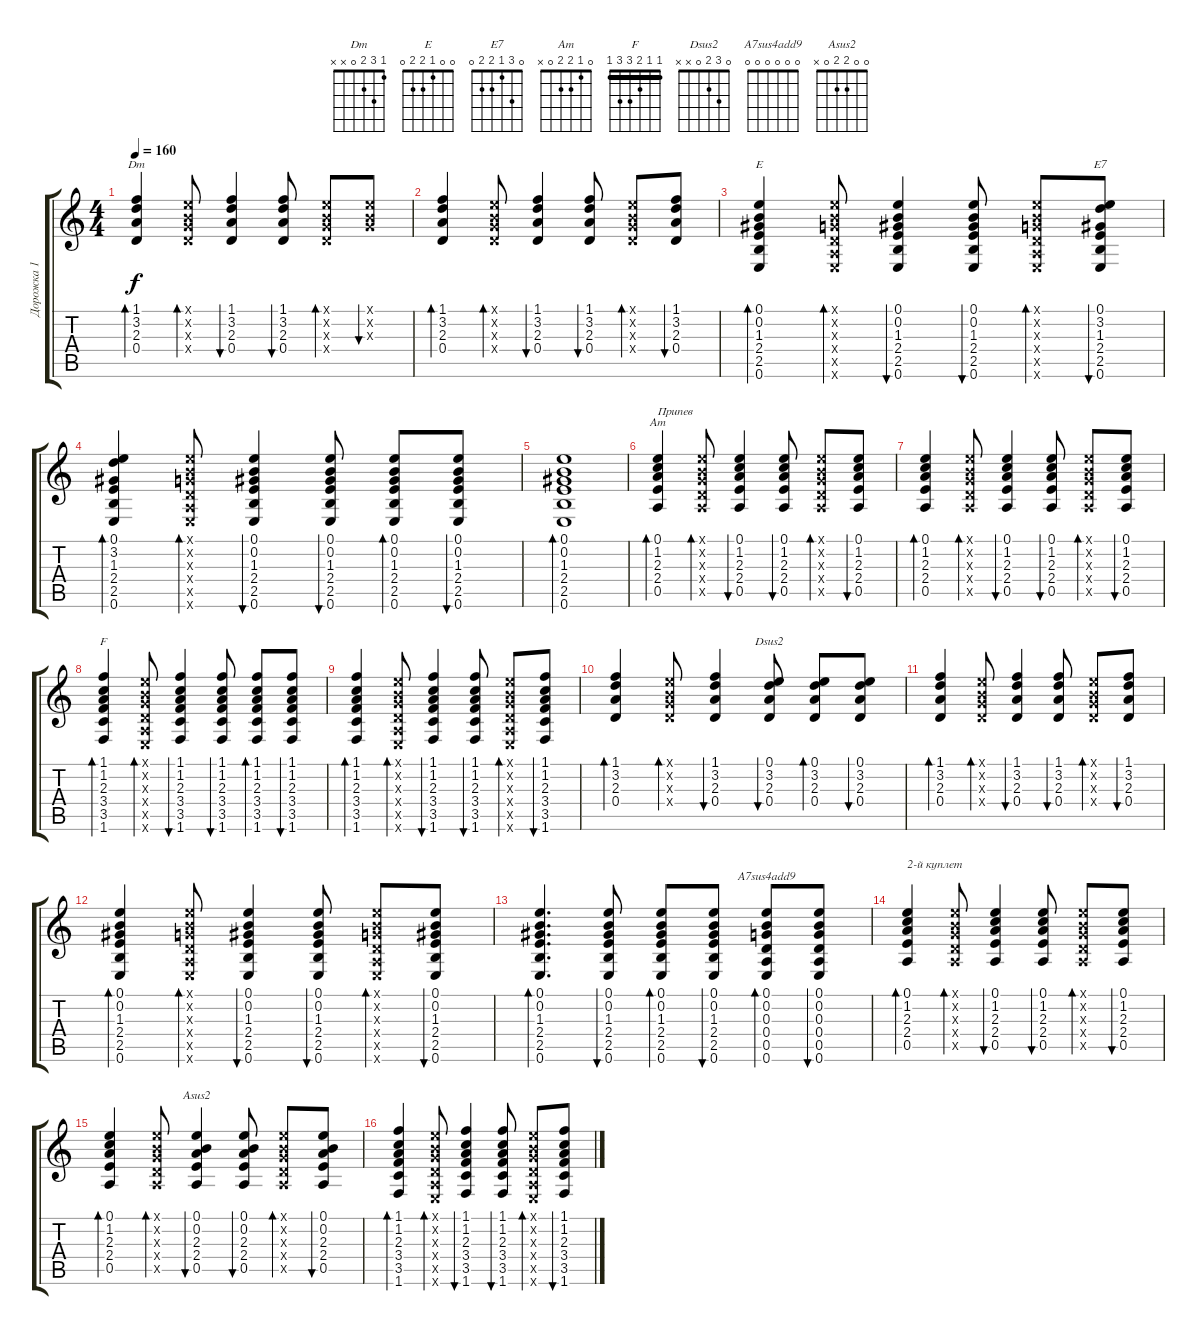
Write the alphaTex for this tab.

\track ("Дорожка 1" "Дорожка 1") {instrument acousticguitarsteel}
\staff {score tabs}
\tuning (E4 B3 G3 D3 A2 E2) {hide}
\chord ("Dm" 1 3 2 0 x x)
\chord ("E" 0 0 1 2 2 0)
\chord ("E7" 0 3 1 2 2 0)
\chord ("Am" 0 1 2 2 0 x)
\chord ("F" 1 1 2 3 3 1) {barre 1}
\chord ("Dsus2" 0 3 2 0 x x)
\chord ("A7sus4add9" 0 0 0 0 0 0)
\chord ("Asus2" 0 0 2 2 0 x)
\ts (4 4)
\tempo 160
\clef g2
\ks c
(1.1 3.2 2.3 0.4).4{bd 60 ch "Dm" dy f} (0.1{x} 0.2{x} 0.3{x} 0.4{x}).8{bd 60} (1.1 3.2 2.3 0.4).4{bu 60} (1.1 3.2 2.3 0.4).8{bu 60} (0.1{x} 0.2{x} 0.3{x} 0.4{x}).8{bd 60} (0.1{x} 0.2{x} 0.3{x}).8{bu 60} |
(1.1 3.2 2.3 0.4).4{bd 60} (0.1{x} 0.2{x} 0.3{x} 0.4{x}).8{bd 60} (1.1 3.2 2.3 0.4).4{bu 60} (1.1 3.2 2.3 0.4).8{bu 60} (0.1{x} 0.2{x} 0.3{x} 0.4{x}).8{bd 60} (1.1 3.2 2.3 0.4).8{bu 60} |
(0.1 0.2 1.3 2.4 2.5 0.6).4{bd 60 ch "E"} (0.1{x} 0.2{x} 0.3{x} 0.4{x} 0.5{x} 0.6{x}).8{bd 60} (0.1 0.2 1.3 2.4 2.5 0.6).4{bu 60} (0.1 0.2 1.3 2.4 2.5 0.6).8{bu 60} (0.1{x} 0.2{x} 0.3{x} 0.4{x} 0.5{x} 0.6{x}).8{bd 60} (0.1 3.2 1.3 2.4 2.5 0.6).8{bu 60 ch "E7"} |
(0.1 3.2 1.3 2.4 2.5 0.6).4{bd 60} (0.1{x} 0.2{x} 0.3{x} 0.4{x} 0.5{x} 0.6{x}).8{bd 60} (0.1 0.2 1.3 2.4 2.5 0.6).4{bu 60} (0.1 0.2 1.3 2.4 2.5 0.6).8{bu 60} (0.1 0.2 1.3 2.4 2.5 0.6).8{bd 60} (0.1 0.2 1.3 2.4 2.5 0.6).8{bu 60} |
(0.1 0.2 1.3 2.4 2.5 0.6).1{bd 60} |
(0.1 1.2 2.3 2.4 0.5).4{bd 60 ch "Am" txt "Припев"} (0.1{x} 0.2{x} 0.3{x} 0.4{x} 0.5{x}).8{bd 60} (0.1 1.2 2.3 2.4 0.5).4{bu 60} (0.1 1.2 2.3 2.4 0.5).8{bu 60} (0.1{x} 0.2{x} 0.3{x} 0.4{x} 0.5{x}).8{bd 60} (0.1 1.2 2.3 2.4 0.5).8{bu 60} |
(0.1 1.2 2.3 2.4 0.5).4{bd 60} (0.1{x} 0.2{x} 0.3{x} 0.4{x} 0.5{x}).8{bd 60} (0.1 1.2 2.3 2.4 0.5).4{bu 60} (0.1 1.2 2.3 2.4 0.5).8{bu 60} (0.1{x} 0.2{x} 0.3{x} 0.4{x} 0.5{x}).8{bd 60} (0.1 1.2 2.3 2.4 0.5).8{bu 60} |
(1.1 1.2 2.3 3.4 3.5 1.6).4{bd 60 ch "F"} (0.1{x} 0.2{x} 0.3{x} 0.4{x} 0.5{x} 0.6{x}).8{bd 60} (1.1 1.2 2.3 3.4 3.5 1.6).4{bu 60} (1.1 1.2 2.3 3.4 3.5 1.6).8{bu 60} (1.1 1.2 2.3 3.4 3.5 1.6).8{bd 60} (1.1 1.2 2.3 3.4 3.5 1.6).8{bu 60} |
(1.1 1.2 2.3 3.4 3.5 1.6).4{bd 60} (0.1{x} 0.2{x} 0.3{x} 0.4{x} 0.5{x} 0.6{x}).8{bd 60} (1.1 1.2 2.3 3.4 3.5 1.6).4{bu 60} (1.1 1.2 2.3 3.4 3.5 1.6).8{bu 60} (0.1{x} 0.2{x} 0.3{x} 0.4{x} 0.5{x} 0.6{x}).8{bd 60} (1.1 1.2 2.3 3.4 3.5 1.6).8{bu 60} |
(1.1 3.2 2.3 0.4).4{bd 60} (0.1{x} 0.2{x} 0.3{x} 0.4{x}).8{bd 60} (1.1 3.2 2.3 0.4).4{bu 60} (0.1 3.2 2.3 0.4).8{bu 60 ch "Dsus2"} (0.1 3.2 2.3 0.4).8{bd 60} (0.1 3.2 2.3 0.4).8{bu 60} |
(1.1 3.2 2.3 0.4).4{bd 60} (0.1{x} 0.2{x} 0.3{x} 0.4{x}).8{bd 60} (1.1 3.2 2.3 0.4).4{bu 60} (1.1 3.2 2.3 0.4).8{bu 60} (0.1{x} 0.2{x} 0.3{x} 0.4{x}).8{bd 60} (1.1 3.2 2.3 0.4).8{bu 60} |
(0.1 0.2 1.3 2.4 2.5 0.6).4{bd 60} (0.1{x} 0.2{x} 0.3{x} 0.4{x} 0.5{x} 0.6{x}).8{bd 60} (0.1 0.2 1.3 2.4 2.5 0.6).4{bu 60} (0.1 0.2 1.3 2.4 2.5 0.6).8{bu 60} (0.1{x} 0.2{x} 0.3{x} 0.4{x} 0.5{x} 0.6{x}).8{bd 60} (0.1 0.2 1.3 2.4 2.5 0.6).8{bu 60} |
(0.1 0.2 1.3 2.4 2.5 0.6).4{d bd 60} (0.1 0.2 1.3 2.4 2.5 0.6).8{bu 60} (0.1 0.2 1.3 2.4 2.5 0.6).8{bd 60} (0.1 0.2 1.3 2.4 2.5 0.6).8{bu 60} (0.1 0.2 0.3 0.4 0.5 0.6).8{bd 60 ch "A7sus4add9"} (0.1 0.2 0.3 0.4 0.5 0.6).8{bu 60} |
(0.1 1.2 2.3 2.4 0.5).4{bd 60 txt "2-й куплет"} (0.1{x} 0.2{x} 0.3{x} 0.4{x} 0.5{x}).8{bd 60} (0.1 1.2 2.3 2.4 0.5).4{bu 60} (0.1 1.2 2.3 2.4 0.5).8{bu 60} (0.1{x} 0.2{x} 0.3{x} 0.4{x} 0.5{x}).8{bd 60} (0.1 1.2 2.3 2.4 0.5).8{bu 60} |
(0.1 1.2 2.3 2.4 0.5).4{bd 60} (0.1{x} 0.2{x} 0.3{x} 0.4{x} 0.5{x}).8{bd 60} (0.1 0.2 2.3 2.4 0.5).4{bu 60 ch "Asus2"} (0.1 0.2 2.3 2.4 0.5).8{bu 60} (0.1{x} 0.2{x} 0.3{x} 0.4{x} 0.5{x}).8{bd 60} (0.1 0.2 2.3 2.4 0.5).8{bu 60} |
(1.1 1.2 2.3 3.4 3.5 1.6).4{bd 60} (0.1{x} 0.2{x} 0.3{x} 0.4{x} 0.5{x} 0.6{x}).8{bd 60} (1.1 1.2 2.3 3.4 3.5 1.6).4{bu 60} (1.1 1.2 2.3 3.4 3.5 1.6).8{bu 60} (0.1{x} 0.2{x} 0.3{x} 0.4{x} 0.5{x} 0.6{x}).8{bd 60} (1.1 1.2 2.3 3.4 3.5 1.6).8{bu 60}
